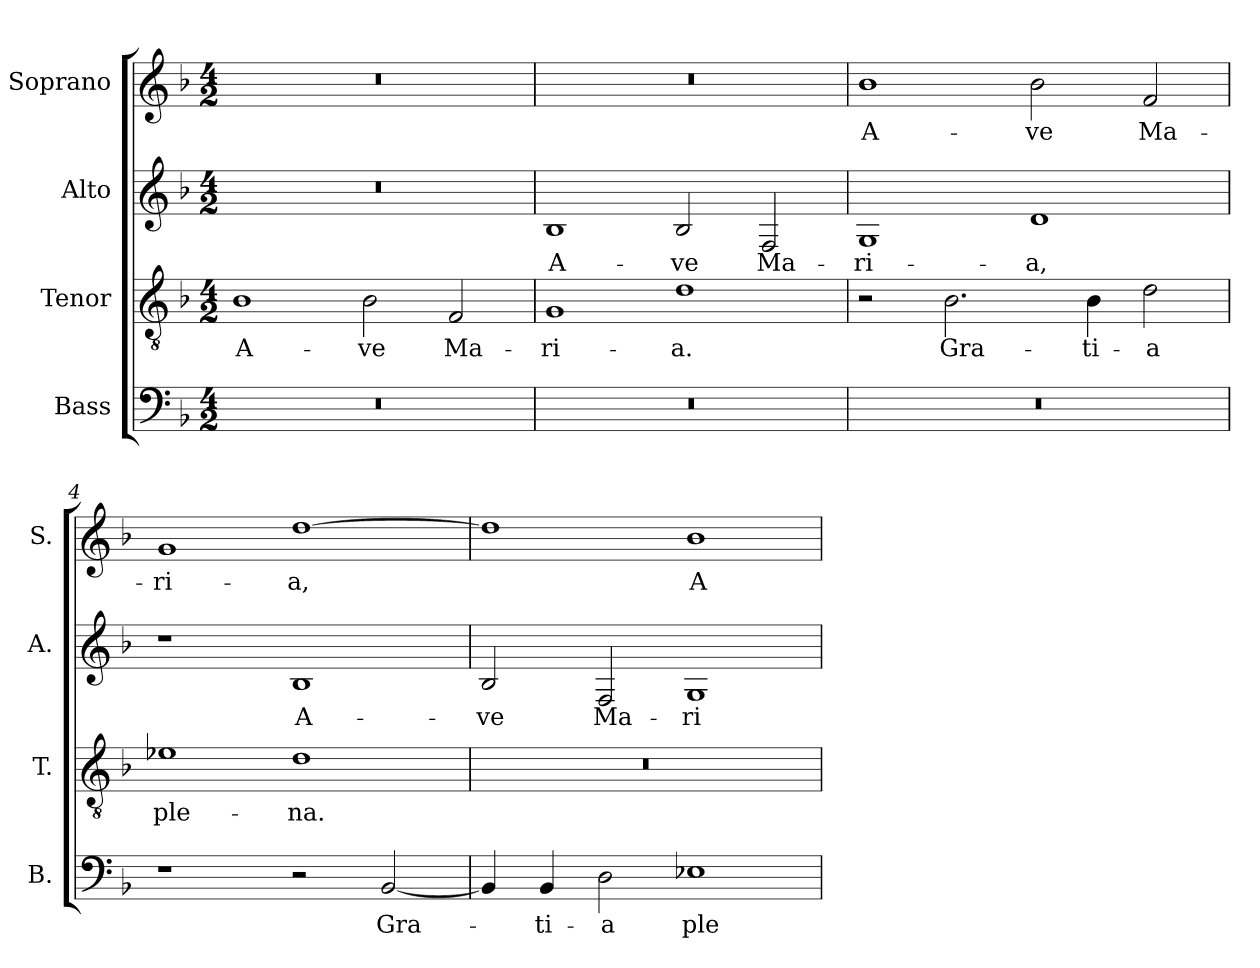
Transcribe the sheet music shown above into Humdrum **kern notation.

**kern	**text	**kern	**text	**kern	**text	**kern	**text
*part4	*part4	*part3	*part3	*part2	*part2	*part1	*part1
*staff4	*staff4	*staff3	*staff3	*staff2	*staff2	*staff1	*staff1
*I"Bass	*	*I"Tenor	*	*I"Alto	*	*I"Soprano	*
*I'B.	*	*I'T.	*	*I'A.	*	*I'S.	*
!!LO:PB:g=z
*clefF4	*	*clefGv2	*	*clefG2	*	*clefG2	*
*	*	*ITrd7c12	*	*	*	*	*
*k[b-]	*	*k[b-]	*	*k[b-]	*	*k[b-]	*
*F:	*	*F:	*	*F:	*	*F:	*
*M4/2	*	*M4/2	*	*M4/2	*	*M4/2	*
*MM192	*	*MM192	*	*MM192	*	*MM192	*
=1	=1	=1	=1	=1	=1	=1	=1
!LO:N:vis=1	!	!	!	!	!	!	!
!	!	!	!LO:LY:b:color=#000000	!LO:N:vis=1	!	!LO:N:vis=1	!
0r	.	1BB-i	A-	0r	.	0r	.
!	!	!	!LO:LY:b:color=#000000	!	!	!	!
.	.	2BB-i\	-ve	.	.	.	.
!	!	!	!LO:LY:b:color=#000000	!	!	!	!
.	.	2FFi/	Ma-	.	.	.	.
=2	=2	=2	=2	=2	=2	=2	=2
!LO:N:vis=1	!	!	!	!	!	!	!
!	!	!	!LO:LY:b:color=#000000	!	!	!	!
!	!	!	!	!	!LO:LY:b:color=#000000	!LO:N:vis=1	!
0r	.	1GGi	-ri-	1B-i	A-	0r	.
!	!	!	!LO:LY:b:color=#000000	!	!	!	!
!	!	!	!	!	!LO:LY:b:color=#000000	!	!
.	.	1Di	-a.	2B-i/	-ve	.	.
!	!	!	!	!	!LO:LY:b:color=#000000	!	!
.	.	.	.	2Fi/	Ma-	.	.
=3	=3	=3	=3	=3	=3	=3	=3
!LO:N:vis=1	!	!	!	!	!	!	!
!	!	!	!	!	!LO:LY:b:color=#000000	!	!
!	!	!	!	!	!	!	!LO:LY:b:color=#000000
0r	.	2r	.	1Gi	-ri-	1b-i	A-
!	!	!	!LO:LY:b:color=#000000	!	!	!	!
.	.	2.BB-i\	Gra-	.	.	.	.
!	!	!	!	!	!LO:LY:b:color=#000000	!	!
!	!	!	!	!	!	!	!LO:LY:b:color=#000000
.	.	.	.	1di	-a,	2b-i\	-ve
!	!	!	!LO:LY:b:color=#000000	!	!	!	!
.	.	4BB-i\	-ti-	.	.	.	.
!	!	!	!LO:LY:b:color=#000000	!	!	!	!
!	!	!	!	!	!	!	!LO:LY:b:color=#000000
.	.	2Di\	-a	.	.	2fi/	Ma-
=4	=4	=4	=4	=4	=4	=4	=4
!	!	!	!LO:LY:b:color=#000000	!	!	!	!
!	!	!	!	!	!	!	!LO:LY:b:color=#000000
1r	.	1E-Xi	ple-	1r	.	1gi	-ri-
!	!	!	!LO:LY:b:color=#000000	!	!	!	!
!	!	!	!	!	!LO:LY:b:color=#000000	!	!
!	!	!	!	!	!	!	!LO:LY:b:color=#000000
2r	.	1Di	-na.	1B-i	A-	[1ddi	-a,
!	!LO:LY:b:color=#000000	!	!	!	!	!	!
[2BB-i/	Gra-	.	.	.	.	.	.
=5	=5	=5	=5	=5	=5	=5	=5
!	!	!LO:N:vis=1	!	!	!	!	!
!	!	!	!	!	!LO:LY:b:color=#000000	!	!
4BB-i/]	.	0r	.	2B-i/	-ve	1ddi]	.
!	!LO:LY:b:color=#000000	!	!	!	!	!	!
4BB-i/	-ti-	.	.	.	.	.	.
!	!LO:LY:b:color=#000000	!	!	!	!	!	!
!	!	!	!	!	!LO:LY:b:color=#000000	!	!
2Di\	-a	.	.	2Fi/	Ma-	.	.
!	!LO:LY:b:color=#000000	!	!	!	!	!	!
!	!	!	!	!	!LO:LY:b:color=#000000	!	!
!	!	!	!	!	!	!	!LO:LY:b:color=#000000
1E-Xi	ple-	.	.	1Gi	-ri-	1b-i	A-
=	=	=	=	=	=	=	=
*-	*-	*-	*-	*-	*-	*-	*-
